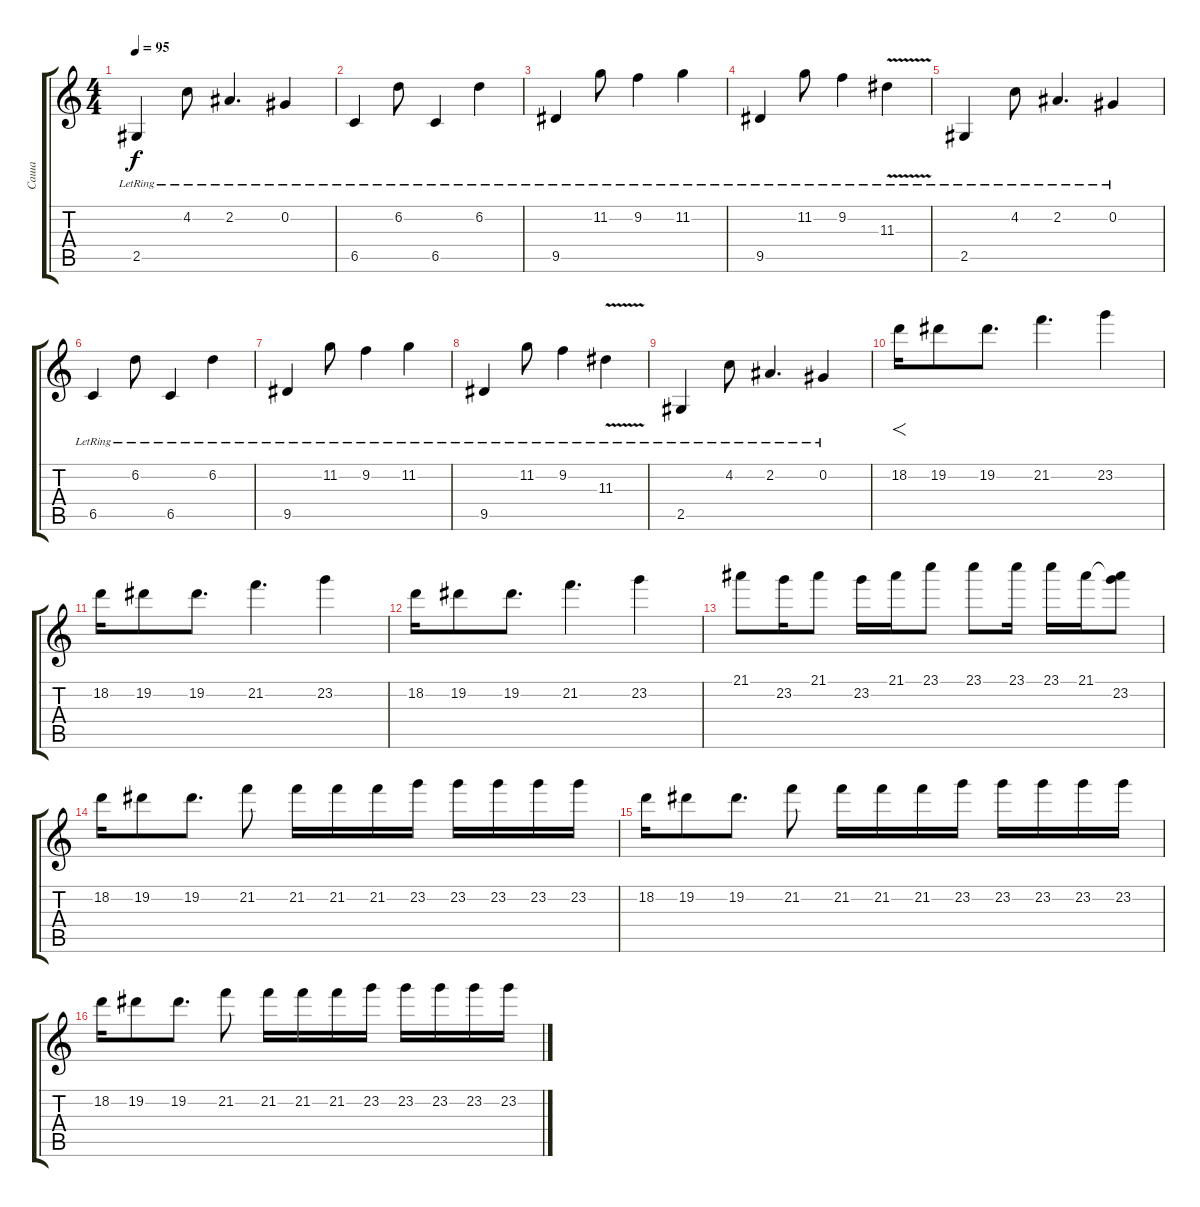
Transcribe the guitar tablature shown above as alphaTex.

\track ("Саша" "Саша") {instrument electricguitarjazz}
\staff {score tabs}
\tuning (Db4 Ab3 E3 B2 Gb2 B1) {hide}
\ts (4 4)
\tempo 95
\clef g2
\ks c
2.5{lr}.4{dy f} 4.2{lr}.8 2.2{lr}.4{d} 0.2{lr}.4 |
6.5{lr}.4 6.2{lr}.8 6.5{lr}.4 6.2{lr}.4 |
9.5{lr}.4 11.2{lr}.8 9.2{lr}.4 11.2{lr}.4 |
9.5{lr}.4 11.2{lr}.8 9.2{lr}.4 11.3{v lr}.4 |
2.5{lr}.4 4.2{lr}.8 2.2{lr}.4{d} 0.2{lr}.4 |
6.5{lr}.4 6.2{lr}.8 6.5{lr}.4 6.2{lr}.4 |
9.5{lr}.4 11.2{lr}.8 9.2{lr}.4 11.2{lr}.4 |
9.5{lr}.4 11.2{lr}.8 9.2{lr}.4 11.3{v lr}.4 |
2.5{lr}.4 4.2{lr}.8 2.2{lr}.4{d} 0.2{lr}.4 |
18.2.16{f instrument electricguitarjazz} 19.2.8 19.2.8{d} 21.2.4{d} 23.2.4 |
18.2.16 19.2.8 19.2.8{d} 21.2.4{d} 23.2.4 |
18.2.16 19.2.8 19.2.8{d} 21.2.4{d} 23.2.4 |
21.1.8 23.2.16 21.1.8 23.2.16 21.1.16 23.1.8 23.1.8 23.1.16 23.1.16 21.1.16 (21.1{t} 23.2).8 |
18.2.16 19.2.8 19.2.8{d} 21.2.8 21.2.16 21.2.16 21.2.16 23.2.16 23.2.16 23.2.16 23.2.16 23.2.16 |
18.2.16 19.2.8 19.2.8{d} 21.2.8 21.2.16 21.2.16 21.2.16 23.2.16 23.2.16 23.2.16 23.2.16 23.2.16 |
18.2.16 19.2.8 19.2.8{d} 21.2.8 21.2.16 21.2.16 21.2.16 23.2.16 23.2.16 23.2.16 23.2.16 23.2.16
